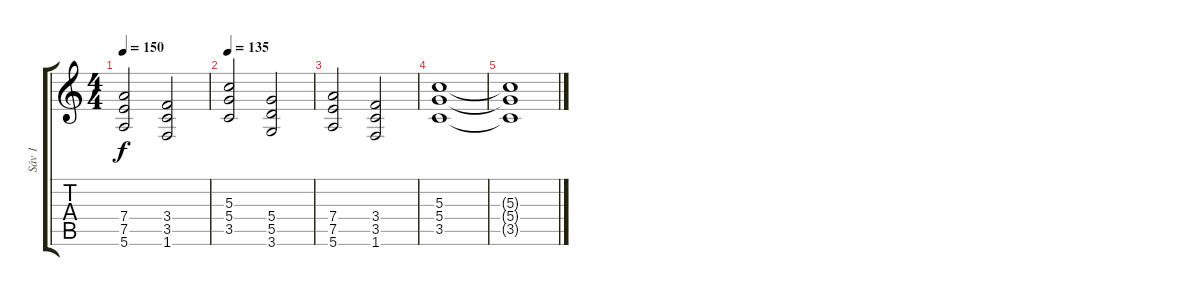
\track ("Sáv 1" "Sáv 1") {instrument distortionguitar}
\staff {score tabs}
\tuning (E4 B3 G3 D3 A2 E2) {hide}
\ts (4 4)
\tempo 150
\clef g2
\ks c
(7.4 7.5 5.6).2{dy f} (3.4 3.5 1.6).2 |
\tempo 135
(5.3 5.4 3.5).2 (5.4 5.5 3.6).2 |
(7.4 7.5 5.6).2 (3.4 3.5 1.6).2 |
(5.3 5.4 3.5).1 |
(5.3{t} 5.4{t} 3.5{t}).1
